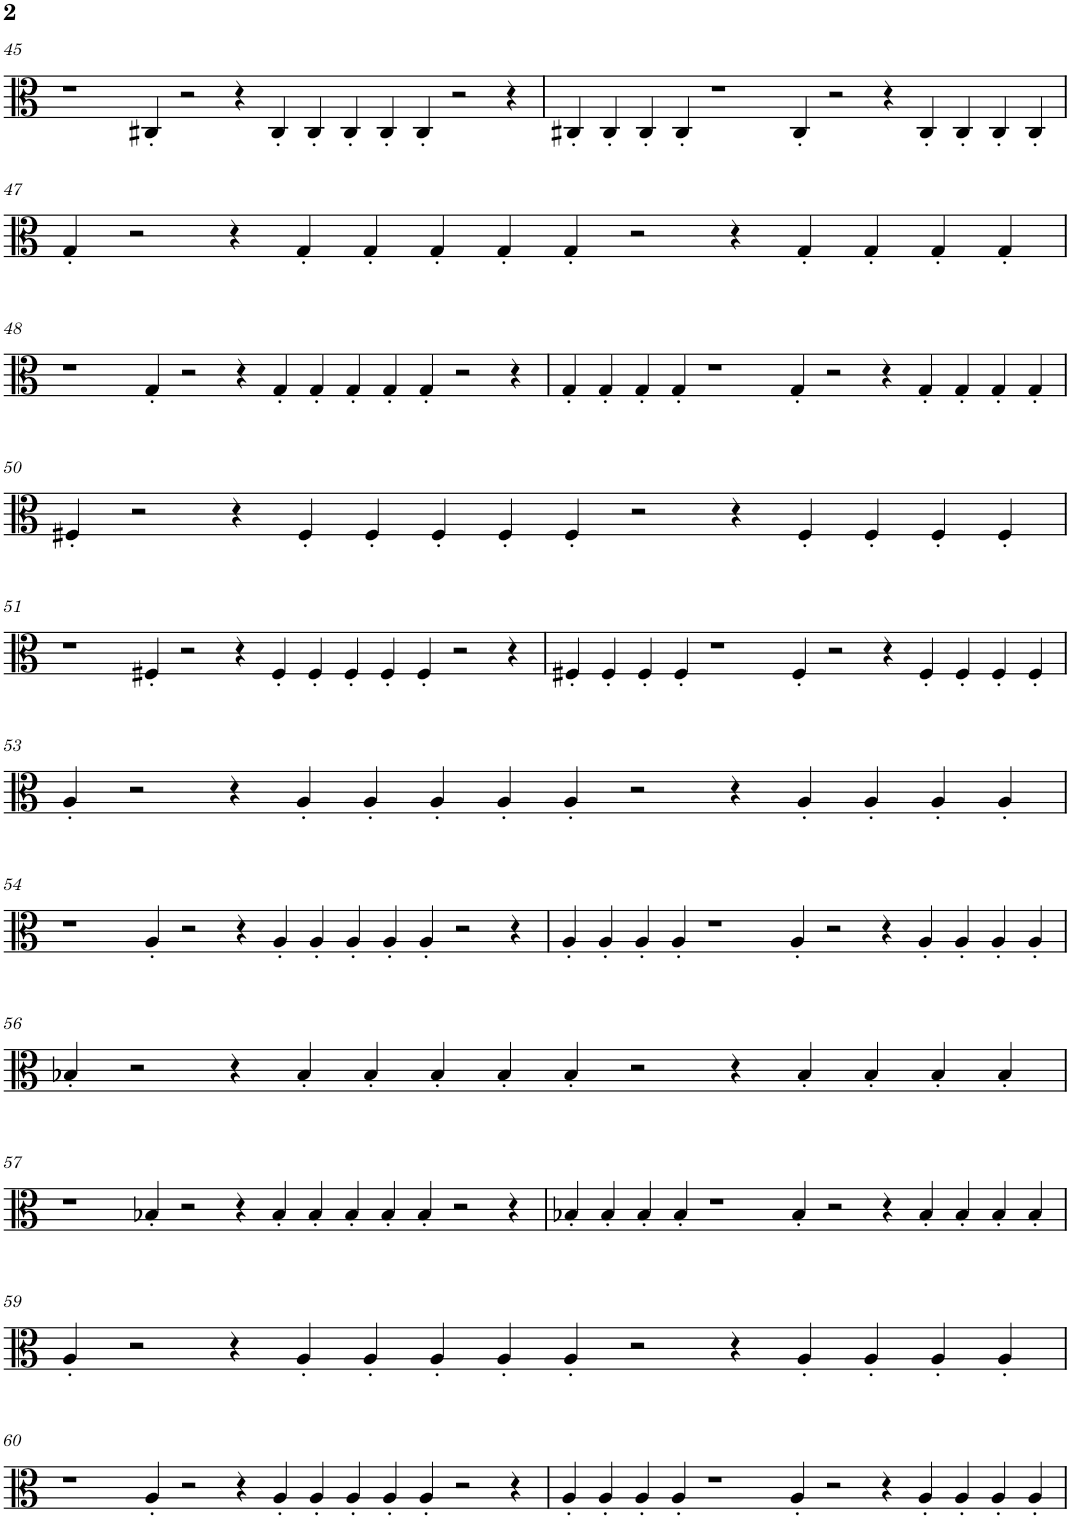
**kern
*part1
*staff1
*I"Viola
*I'Vla.
!!LO:PB:g=z
*clefC3
*k[]
*M16/4
=45
1r
4C#X'/
2r
4r
4C#'/
4C#'/
4C#'/
4C#'/
4C#'/
2r
4r
=46
4C#X'/
4C#'/
4C#'/
4C#'/
1r
4C#'/
2r
4r
4C#'/
4C#'/
4C#'/
4C#'/
!!LO:LB:g=z
=47
4G'/
2r
4r
4G'/
4G'/
4G'/
4G'/
4G'/
2r
4r
4G'/
4G'/
4G'/
4G'/
!!LO:LB:g=z
=48
1r
4G'/
2r
4r
4G'/
4G'/
4G'/
4G'/
4G'/
2r
4r
=49
4G'/
4G'/
4G'/
4G'/
1r
4G'/
2r
4r
4G'/
4G'/
4G'/
4G'/
!!LO:LB:g=z
=50
4F#X'/
2r
4r
4F#'/
4F#'/
4F#'/
4F#'/
4F#'/
2r
4r
4F#'/
4F#'/
4F#'/
4F#'/
!!LO:LB:g=z
=51
1r
4F#X'/
2r
4r
4F#'/
4F#'/
4F#'/
4F#'/
4F#'/
2r
4r
=52
4F#X'/
4F#'/
4F#'/
4F#'/
1r
4F#'/
2r
4r
4F#'/
4F#'/
4F#'/
4F#'/
!!LO:LB:g=z
=53
4A'/
2r
4r
4A'/
4A'/
4A'/
4A'/
4A'/
2r
4r
4A'/
4A'/
4A'/
4A'/
!!LO:LB:g=z
=54
1r
4A'/
2r
4r
4A'/
4A'/
4A'/
4A'/
4A'/
2r
4r
=55
4A'/
4A'/
4A'/
4A'/
1r
4A'/
2r
4r
4A'/
4A'/
4A'/
4A'/
!!LO:LB:g=z
=56
4B-X'/
2r
4r
4B-'/
4B-'/
4B-'/
4B-'/
4B-'/
2r
4r
4B-'/
4B-'/
4B-'/
4B-'/
!!LO:LB:g=z
=57
1r
4B-X'/
2r
4r
4B-'/
4B-'/
4B-'/
4B-'/
4B-'/
2r
4r
=58
4B-X'/
4B-'/
4B-'/
4B-'/
1r
4B-'/
2r
4r
4B-'/
4B-'/
4B-'/
4B-'/
!!LO:LB:g=z
=59
4A'/
2r
4r
4A'/
4A'/
4A'/
4A'/
4A'/
2r
4r
4A'/
4A'/
4A'/
4A'/
!!LO:LB:g=z
=60
1r
4A'/
2r
4r
4A'/
4A'/
4A'/
4A'/
4A'/
2r
4r
=61
4A'/
4A'/
4A'/
4A'/
1r
4A'/
2r
4r
4A'/
4A'/
4A'/
4A'/
=
*-
